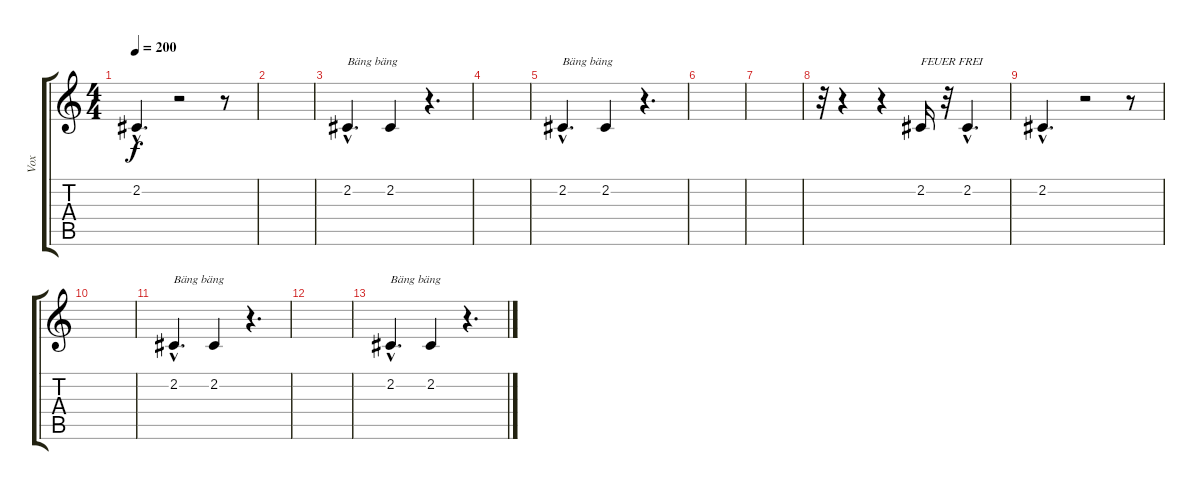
\track ("Vox" "Vox") {instrument lead6voice}
\staff {score tabs}
\tuning (E4 B3 G3 D3 A2 E2) {hide}
\ts (4 4)
\tempo 200
\clef g2
\ks c
2.2{hac}.4{d dy f} r.2 r.8 |
|
2.2{hac}.4{d txt "Bäng bäng"} 2.2.4 r.4{d} |
|
2.2{hac}.4{d txt "Bäng bäng"} 2.2.4 r.4{d} |
|
|
r.32 r.4 r.4 2.2.16{txt "FEUER FREI"} r.32 2.2{hac}.4{d} |
2.2{hac}.4{d} r.2 r.8 |
|
2.2{hac}.4{d txt "Bäng bäng"} 2.2.4 r.4{d} |
|
2.2{hac}.4{d txt "Bäng bäng"} 2.2.4 r.4{d}
